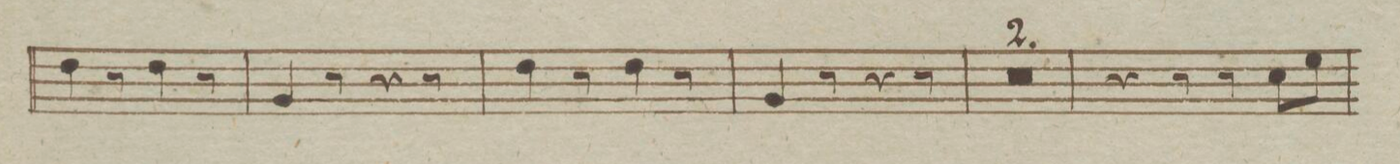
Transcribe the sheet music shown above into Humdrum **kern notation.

**kern	**dynam
*I"Trombono.	*
*clefF4	*
*k[b-e-]	*
*met(c)	*
*M6/8	*
4F\	.
8r	.
4F\	.
8r	.
=65	=65
4BB-/	.
8r	.
4r	.
8r	.
=66	=66
4F\	.
8r	.
4F\	.
8r	.
=67	=67
4BB-/	.
8r	.
4r	.
8r	.
=68	=68
1.r	.
=69	=69
=70	=70
4r	.
8r	.
8r	.
8E-\L	.
8G\J	.
=71	=71
*-	*-
